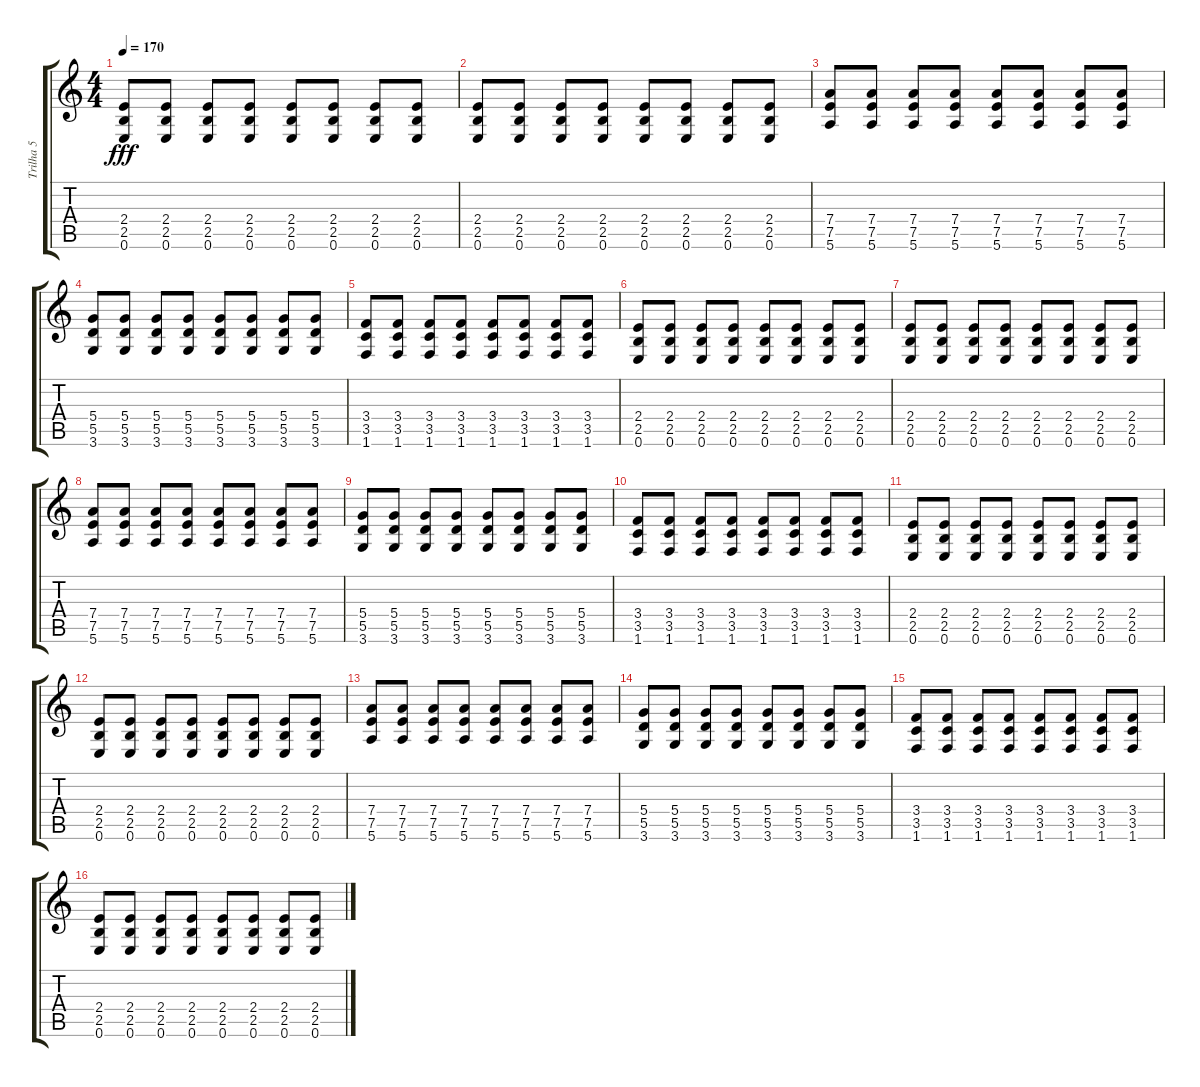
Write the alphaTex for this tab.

\track ("Trilha 5" "Trilha 5") {instrument distortionguitar}
\staff {score tabs}
\tuning (E4 B3 G3 D3 A2 E2) {hide}
\ts (4 4)
\tempo 170
\clef g2
\ks c
(2.4 2.5 0.6).8{dy fff} (2.4 2.5 0.6).8 (2.4 2.5 0.6).8 (2.4 2.5 0.6).8 (2.4 2.5 0.6).8 (2.4 2.5 0.6).8 (2.4 2.5 0.6).8 (2.4 2.5 0.6).8 |
(2.4 2.5 0.6).8 (2.4 2.5 0.6).8 (2.4 2.5 0.6).8 (2.4 2.5 0.6).8 (2.4 2.5 0.6).8 (2.4 2.5 0.6).8 (2.4 2.5 0.6).8 (2.4 2.5 0.6).8 |
(7.4 7.5 5.6).8 (7.4 7.5 5.6).8 (7.4 7.5 5.6).8 (7.4 7.5 5.6).8 (7.4 7.5 5.6).8 (7.4 7.5 5.6).8 (7.4 7.5 5.6).8 (7.4 7.5 5.6).8 |
(5.4 5.5 3.6).8 (5.4 5.5 3.6).8 (5.4 5.5 3.6).8 (5.4 5.5 3.6).8 (5.4 5.5 3.6).8 (5.4 5.5 3.6).8 (5.4 5.5 3.6).8 (5.4 5.5 3.6).8 |
(3.4 3.5 1.6).8 (3.4 3.5 1.6).8 (3.4 3.5 1.6).8 (3.4 3.5 1.6).8 (3.4 3.5 1.6).8 (3.4 3.5 1.6).8 (3.4 3.5 1.6).8 (3.4 3.5 1.6).8 |
(2.4 2.5 0.6).8 (2.4 2.5 0.6).8 (2.4 2.5 0.6).8 (2.4 2.5 0.6).8 (2.4 2.5 0.6).8 (2.4 2.5 0.6).8 (2.4 2.5 0.6).8 (2.4 2.5 0.6).8 |
(2.4 2.5 0.6).8 (2.4 2.5 0.6).8 (2.4 2.5 0.6).8 (2.4 2.5 0.6).8 (2.4 2.5 0.6).8 (2.4 2.5 0.6).8 (2.4 2.5 0.6).8 (2.4 2.5 0.6).8 |
(7.4 7.5 5.6).8 (7.4 7.5 5.6).8 (7.4 7.5 5.6).8 (7.4 7.5 5.6).8 (7.4 7.5 5.6).8 (7.4 7.5 5.6).8 (7.4 7.5 5.6).8 (7.4 7.5 5.6).8 |
(5.4 5.5 3.6).8 (5.4 5.5 3.6).8 (5.4 5.5 3.6).8 (5.4 5.5 3.6).8 (5.4 5.5 3.6).8 (5.4 5.5 3.6).8 (5.4 5.5 3.6).8 (5.4 5.5 3.6).8 |
(3.4 3.5 1.6).8 (3.4 3.5 1.6).8 (3.4 3.5 1.6).8 (3.4 3.5 1.6).8 (3.4 3.5 1.6).8 (3.4 3.5 1.6).8 (3.4 3.5 1.6).8 (3.4 3.5 1.6).8 |
(2.4 2.5 0.6).8 (2.4 2.5 0.6).8 (2.4 2.5 0.6).8 (2.4 2.5 0.6).8 (2.4 2.5 0.6).8 (2.4 2.5 0.6).8 (2.4 2.5 0.6).8 (2.4 2.5 0.6).8 |
(2.4 2.5 0.6).8 (2.4 2.5 0.6).8 (2.4 2.5 0.6).8 (2.4 2.5 0.6).8 (2.4 2.5 0.6).8 (2.4 2.5 0.6).8 (2.4 2.5 0.6).8 (2.4 2.5 0.6).8 |
(7.4 7.5 5.6).8 (7.4 7.5 5.6).8 (7.4 7.5 5.6).8 (7.4 7.5 5.6).8 (7.4 7.5 5.6).8 (7.4 7.5 5.6).8 (7.4 7.5 5.6).8 (7.4 7.5 5.6).8 |
(5.4 5.5 3.6).8 (5.4 5.5 3.6).8 (5.4 5.5 3.6).8 (5.4 5.5 3.6).8 (5.4 5.5 3.6).8 (5.4 5.5 3.6).8 (5.4 5.5 3.6).8 (5.4 5.5 3.6).8 |
(3.4 3.5 1.6).8 (3.4 3.5 1.6).8 (3.4 3.5 1.6).8 (3.4 3.5 1.6).8 (3.4 3.5 1.6).8 (3.4 3.5 1.6).8 (3.4 3.5 1.6).8 (3.4 3.5 1.6).8 |
(2.4 2.5 0.6).8 (2.4 2.5 0.6).8 (2.4 2.5 0.6).8 (2.4 2.5 0.6).8 (2.4 2.5 0.6).8 (2.4 2.5 0.6).8 (2.4 2.5 0.6).8 (2.4 2.5 0.6).8
